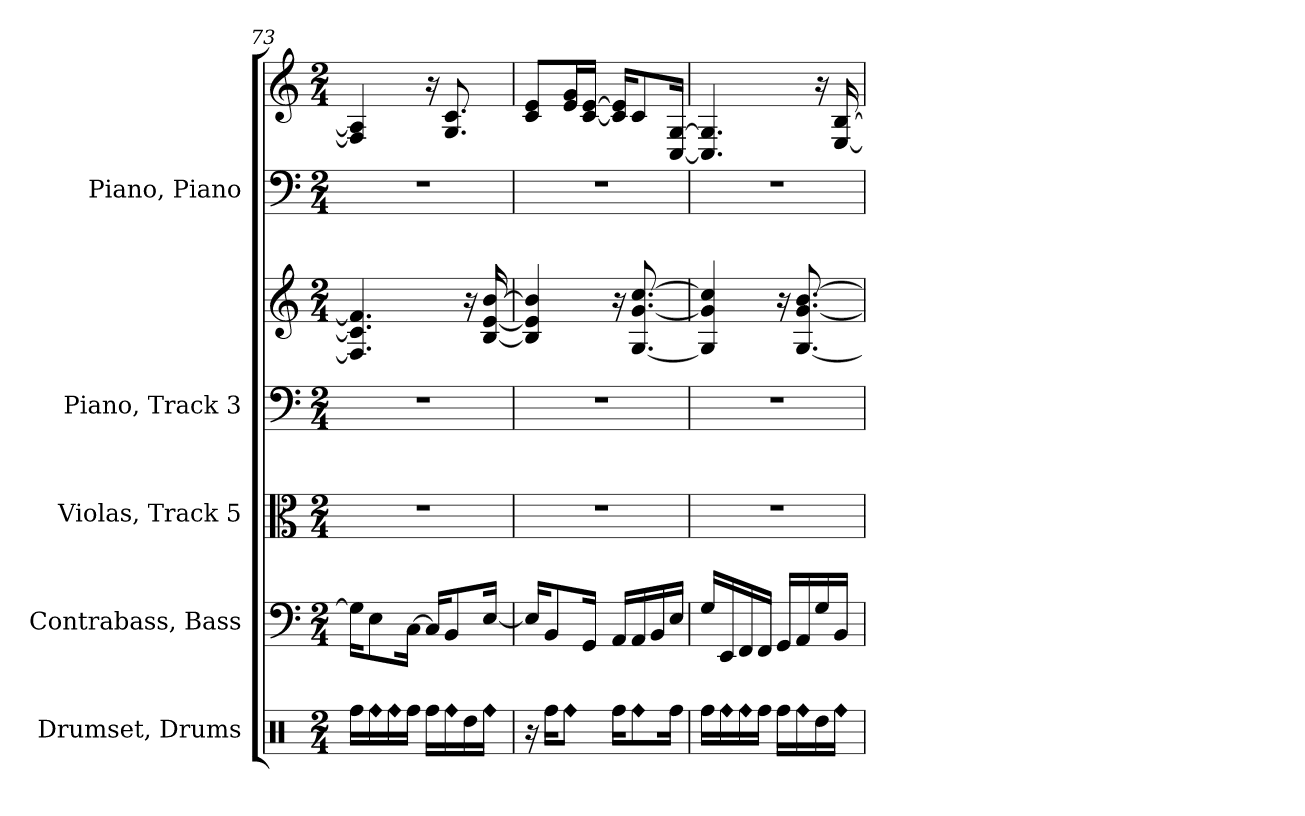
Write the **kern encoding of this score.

**kern	**kern	**kern	**kern	**kern	**kern	**kern
*part5	*part4	*part3	*part2	*part2	*part1	*part1
*staff7	*staff6	*staff5	*staff4	*staff3	*staff2	*staff1
*I"Drumset, Drums	*I"Contrabass, Bass	*I"Violas, Track  5	*I"Piano, Track  3	*	*I"Piano, Piano	*
*I'D. Set	*I'Cb.	*I'Vlas.	*I'Pno.	*	*I'Pno.	*
!!LO:PB:g=z
*clefX	*clefF4	*clefC3	*clefF4	*clefG2	*clefF4	*clefG2
*	*ITrd7c12	*	*	*	*	*
*k[]	*k[]	*k[]	*k[]	*k[]	*k[]	*k[]
*M2/4	*M2/4	*M2/4	*M2/4	*M2/4	*M2/4	*M2/4
=73	=73	=73	=73	=73	=73	=73
16Rff\LL	16GG\KL]	2r	2r	4.F/] 4.c/] 4.f/]	2r	4F/] 4A/]
!LO:N:head=diamond	!	!	!	!	!	!
16Rff\	8EE\	.	.	.	.	.
!LO:N:head=diamond	!	!	!	!	!	!
16Rff\	.	.	.	.	.	.
16Rff\JJ	[16CC\Jk	.	.	.	.	.
16Rff\LL	16CC/KL]	.	.	.	.	16r
!LO:N:head=diamond	!	!	!	!	!	!
16Rff\	8BBB/	.	.	.	.	8.G/ 8.c/
16Rdd\	.	.	.	16r	.	.
!LO:N:head=diamond	!	!	!	!	!	!
16Rff\JJ	[16EE/Jk	.	.	[16B/ [16e/ [16b/	.	.
=74	=74	=74	=74	=74	=74	=74
16r	16EE/KL]	2r	2r	4B/] 4e/] 4b/]	2r	8c/ 8e/L
16Rff\KL	8BBB/	.	.	.	.	.
!LO:N:head=diamond	!	!	!	!	!	!
8Rff\J	.	.	.	.	.	16e/ 16g/L
.	16GGG/Jk	.	.	.	.	[16c/ [16e/JJ
16Rff\KL	16AAA/LL	.	.	16r	.	16c/] 16e/]KL
!LO:N:head=diamond	!	!	!	!	!	!
8Rff\	16AAA/	.	.	[8.G/ [8.g/ [8.cc/	.	8c/
.	16BBB/	.	.	.	.	.
16Rff\Jk	16EE/JJ	.	.	.	.	[16C/ [16G/Jk
=75	=75	=75	=75	=75	=75	=75
16Rff\LL	16GG/LL	2r	2r	4G/] 4g/] 4cc/]	2r	4.C/] 4.G/]
!LO:N:head=diamond	!	!	!	!	!	!
16Rff\	16EEE/	.	.	.	.	.
!LO:N:head=diamond	!	!	!	!	!	!
16Rff\	16FFF/	.	.	.	.	.
16Rff\JJ	16FFF/JJ	.	.	.	.	.
16Rff\LL	16GGG/LL	.	.	16r	.	.
!LO:N:head=diamond	!	!	!	!	!	!
16Rff\	16AAA/	.	.	[8.G/ [8.g/ [8.b/	.	.
16Rdd\	16GG/	.	.	.	.	16r
!LO:N:head=diamond	!	!	!	!	!	!
16Rff\JJ	16BBB/JJ	.	.	.	.	[16E/ [16B/
=	=	=	=	=	=	=
*-	*-	*-	*-	*-	*-	*-
